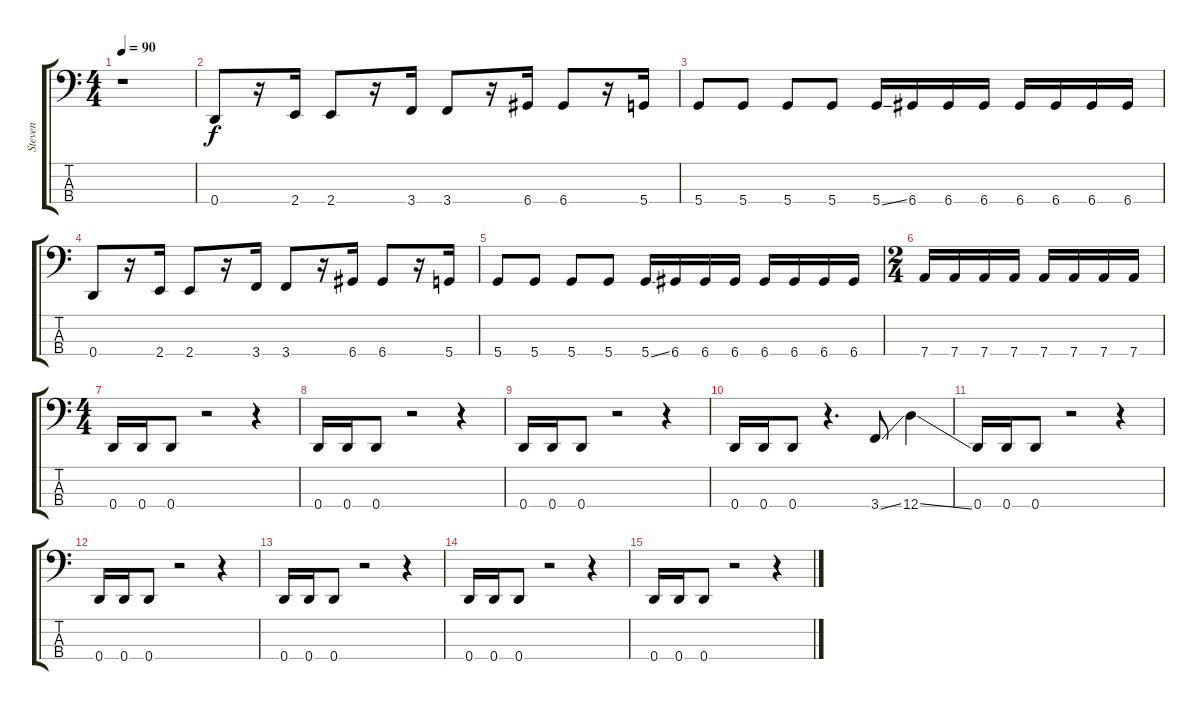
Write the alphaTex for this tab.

\track ("Steven" "Steven") {instrument electricbasspick}
\staff {score tabs}
\tuning (G2 D2 A1 D1) {hide}
\ts (4 4)
\tempo 90
\clef f4
\ks c
r.1{dy f} |
0.4.8 r.16 2.4.16 2.4.8 r.16 3.4.16 3.4.8 r.16 6.4.16 6.4.8 r.16 5.4.16 |
5.4.8 5.4.8 5.4.8 5.4.8 5.4{ss}.16 6.4.16 6.4.16 6.4.16 6.4.16 6.4.16 6.4.16 6.4.16 |
0.4.8 r.16 2.4.16 2.4.8 r.16 3.4.16 3.4.8 r.16 6.4.16 6.4.8 r.16 5.4.16 |
5.4.8 5.4.8 5.4.8 5.4.8 5.4{ss}.16 6.4.16 6.4.16 6.4.16 6.4.16 6.4.16 6.4.16 6.4.16 |
\ts (2 4)
7.4.16 7.4.16 7.4.16 7.4.16 7.4.16 7.4.16 7.4.16 7.4.16 |
\ts (4 4)
0.4.16 0.4.16 0.4.8 r.2 r.4 |
0.4.16 0.4.16 0.4.8 r.2 r.4 |
0.4.16 0.4.16 0.4.8 r.2 r.4 |
0.4.16 0.4.16 0.4.8 r.4{d} 3.4{ss}.8 12.4{ss}.4 |
0.4.16 0.4.16 0.4.8 r.2 r.4 |
0.4.16 0.4.16 0.4.8 r.2 r.4 |
0.4.16 0.4.16 0.4.8 r.2 r.4 |
0.4.16 0.4.16 0.4.8 r.2 r.4 |
0.4.16 0.4.16 0.4.8 r.2 r.4
